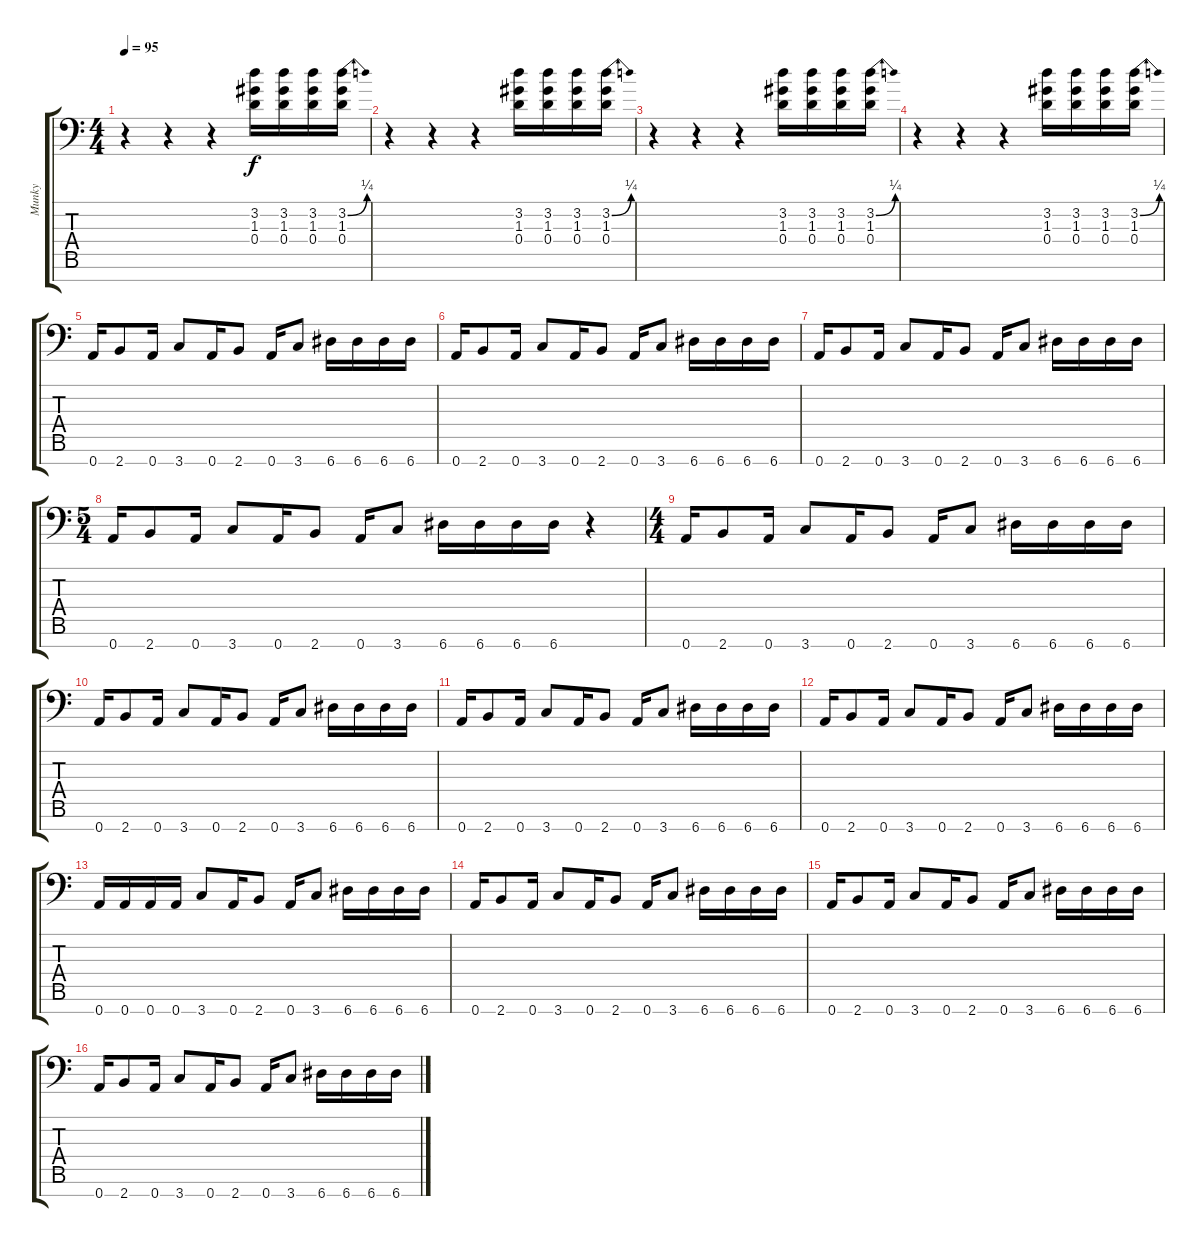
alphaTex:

\track ("Munky" "Munky") {instrument overdrivenguitar}
\staff {score tabs}
\tuning (E4 B3 G3 D3 A2 E2 A1) {hide}
\ts (4 4)
\tempo 95
\clef f4
\ks c
r.4{dy f} r.4 r.4 (3.2 1.3 0.4).16 (3.2 1.3 0.4).16 (3.2 1.3 0.4).16 (3.2{be (bend 0 0 60 1)} 1.3 0.4).16 |
r.4 r.4 r.4 (3.2 1.3 0.4).16 (3.2 1.3 0.4).16 (3.2 1.3 0.4).16 (3.2{be (bend 0 0 60 1)} 1.3 0.4).16 |
r.4 r.4 r.4 (3.2 1.3 0.4).16 (3.2 1.3 0.4).16 (3.2 1.3 0.4).16 (3.2{be (bend 0 0 60 1)} 1.3 0.4).16 |
r.4 r.4 r.4 (3.2 1.3 0.4).16 (3.2 1.3 0.4).16 (3.2 1.3 0.4).16 (3.2{be (bend 0 0 60 1)} 1.3 0.4).16 |
0.7.16 2.7.8 0.7.16 3.7.8 0.7.16 2.7.8 0.7.16 3.7.8 6.7.16 6.7.16 6.7.16 6.7.16 |
0.7.16 2.7.8 0.7.16 3.7.8 0.7.16 2.7.8 0.7.16 3.7.8 6.7.16 6.7.16 6.7.16 6.7.16 |
0.7.16 2.7.8 0.7.16 3.7.8 0.7.16 2.7.8 0.7.16 3.7.8 6.7.16 6.7.16 6.7.16 6.7.16 |
\ts (5 4)
0.7.16 2.7.8 0.7.16 3.7.8 0.7.16 2.7.8 0.7.16 3.7.8 6.7.16 6.7.16 6.7.16 6.7.16 r.4 |
\ts (4 4)
0.7.16 2.7.8 0.7.16 3.7.8 0.7.16 2.7.8 0.7.16 3.7.8 6.7.16 6.7.16 6.7.16 6.7.16 |
0.7.16 2.7.8 0.7.16 3.7.8 0.7.16 2.7.8 0.7.16 3.7.8 6.7.16 6.7.16 6.7.16 6.7.16 |
0.7.16 2.7.8 0.7.16 3.7.8 0.7.16 2.7.8 0.7.16 3.7.8 6.7.16 6.7.16 6.7.16 6.7.16 |
0.7.16 2.7.8 0.7.16 3.7.8 0.7.16 2.7.8 0.7.16 3.7.8 6.7.16 6.7.16 6.7.16 6.7.16 |
0.7.16 0.7.16 0.7.16 0.7.16 3.7.8 0.7.16 2.7.8 0.7.16 3.7.8 6.7.16 6.7.16 6.7.16 6.7.16 |
0.7.16 2.7.8 0.7.16 3.7.8 0.7.16 2.7.8 0.7.16 3.7.8 6.7.16 6.7.16 6.7.16 6.7.16 |
0.7.16 2.7.8 0.7.16 3.7.8 0.7.16 2.7.8 0.7.16 3.7.8 6.7.16 6.7.16 6.7.16 6.7.16 |
0.7.16 2.7.8 0.7.16 3.7.8 0.7.16 2.7.8 0.7.16 3.7.8 6.7.16 6.7.16 6.7.16 6.7.16
